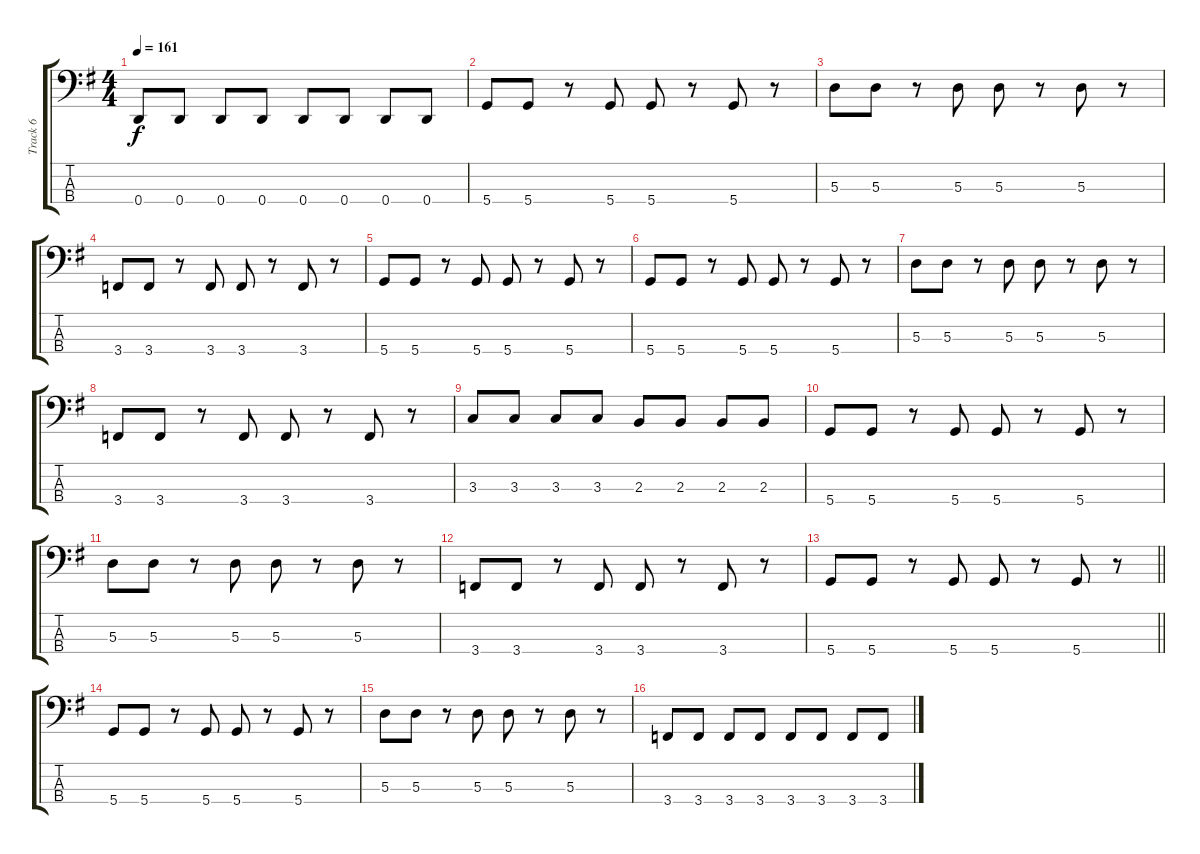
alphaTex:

\track ("Track 6" "Track 6") {instrument electricbasspick}
\staff {score tabs}
\tuning (G2 D2 A1 D1) {hide}
\ts (4 4)
\tempo 161
\clef f4
\ks g
0.4.8{dy f} 0.4.8 0.4.8 0.4.8 0.4.8 0.4.8 0.4.8 0.4.8 |
5.4.8 5.4.8 r.8 5.4.8 5.4.8 r.8 5.4.8 r.8 |
5.3.8 5.3.8 r.8 5.3.8 5.3.8 r.8 5.3.8 r.8 |
3.4.8 3.4.8 r.8 3.4.8 3.4.8 r.8 3.4.8 r.8 |
5.4.8 5.4.8 r.8 5.4.8 5.4.8 r.8 5.4.8 r.8 |
5.4.8 5.4.8 r.8 5.4.8 5.4.8 r.8 5.4.8 r.8 |
5.3.8 5.3.8 r.8 5.3.8 5.3.8 r.8 5.3.8 r.8 |
3.4.8 3.4.8 r.8 3.4.8 3.4.8 r.8 3.4.8 r.8 |
3.3.8 3.3.8 3.3.8 3.3.8 2.3.8 2.3.8 2.3.8 2.3.8 |
5.4.8 5.4.8 r.8 5.4.8 5.4.8 r.8 5.4.8 r.8 |
5.3.8 5.3.8 r.8 5.3.8 5.3.8 r.8 5.3.8 r.8 |
3.4.8 3.4.8 r.8 3.4.8 3.4.8 r.8 3.4.8 r.8 |
\barLineRight lightlight
5.4.8 5.4.8 r.8 5.4.8 5.4.8 r.8 5.4.8 r.8 |
5.4.8 5.4.8 r.8 5.4.8 5.4.8 r.8 5.4.8 r.8 |
5.3.8 5.3.8 r.8 5.3.8 5.3.8 r.8 5.3.8 r.8 |
3.4.8 3.4.8 3.4.8 3.4.8 3.4.8 3.4.8 3.4.8 3.4.8
